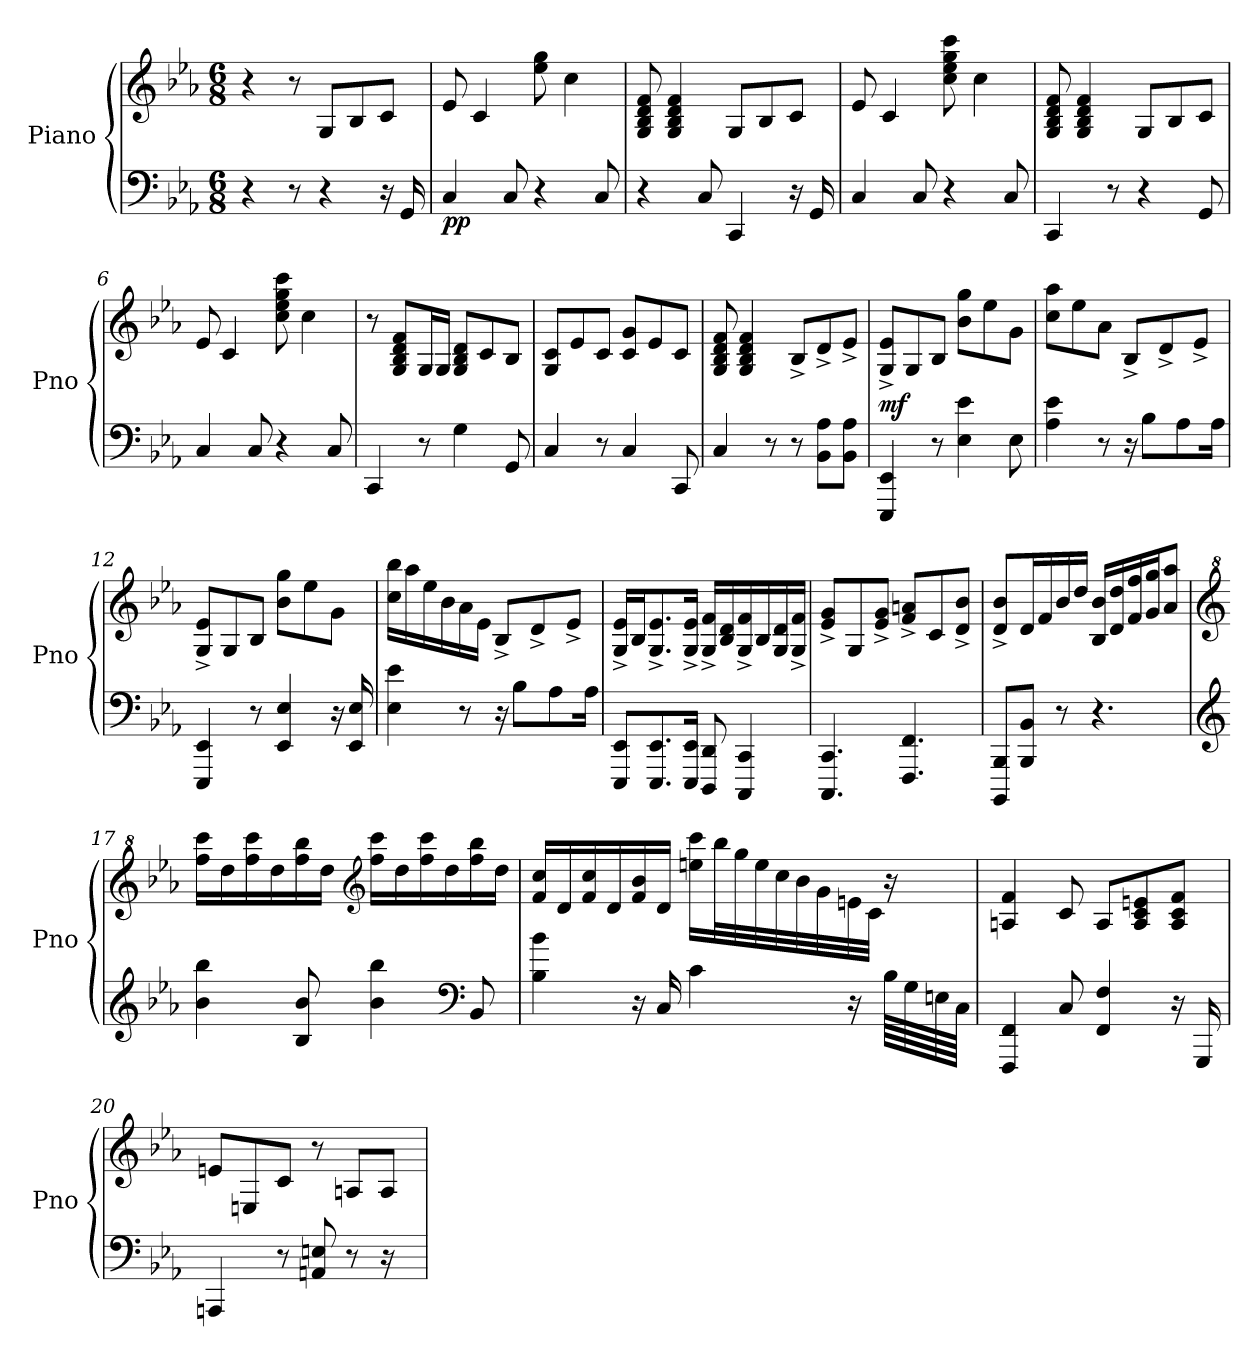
**kern	**kern	**dynam
*part1	*part1	*part1
*staff2	*staff1	*staff1/2
*I"Piano	*	*
*I'Pno	*	*
*clefF4	*clefG2	*
*k[b-e-a-]	*k[b-e-a-]	*
*M6/8	*M6/8	*
=1	=1	=1
4r	4r	.
8r	8r	.
4r	8G/L	.
.	8B-/	.
16r	8c/J	.
16GG/	.	.
=2	=2	=2
!	!	!LO:DY:b=2
!	!	!LO:DY:n=1:b
4C/	8e-/	p p
.	4c/	.
8C/	.	.
4r	8ee-\ 8gg\	.
.	4cc\	.
8C/	.	.
=3	=3	=3
4r	8G/ 8B-/ 8d/ 8f/	.
.	4G/ 4B-/ 4d/ 4f/	.
8C/	.	.
4CC/	8G/L	.
.	8B-/	.
16r	8c/J	.
16GG/	.	.
=4	=4	=4
4C/	8e-/	.
.	4c/	.
8C/	.	.
4r	8cc\ 8ee-\ 8gg\ 8ccc\	.
.	4cc:\	.
8C/	.	.
=5	=5	=5
4CC/	8G/ 8B-/ 8d/ 8f/	.
.	4G/ 4B-/ 4d/ 4f/	.
8r	.	.
4r	8G/L	.
.	8B-/	.
8GG/	8c/J	.
=6	=6	=6
4C/	8e-/	.
.	4c/	.
8C/	.	.
4r	8cc\ 8ee-\ 8gg\ 8ccc\	.
.	4cc:\	.
8C/	.	.
=7	=7	=7
4CC/	8r	.
.	8G/ 8B-/ 8d/ 8f/L	.
8r	16G/L	.
.	16G/JJ	.
4G\	8G/ 8B-/ 8d/L	.
.	8c/	.
8GG/	8B-/J	.
=8	=8	=8
4C/	8G/ 8c/L	.
.	8e-/	.
8r	8c/J	.
4C/	8c/ 8g/L	.
.	8e-/	.
8CC/	8c/J	.
=9	=9	=9
4C/	8G/ 8B-/ 8d/ 8f/	.
.	4G/ 4B-/ 4d/ 4f/	.
8r	.	.
8r	8B-^/L	.
8BB-\ 8A-\L	8d^/	.
8BB-\ 8A-\J	8e-^/J	.
=10	=10	=10
!	!	!LO:DY:b
4EEE-/ 4EE-/	8G/^ 8e-/^L	mf
.	8G/	.
8r	8B-/J	.
4E-\ 4e-\	8b-\ 8gg\L	.
.	8ee-\	.
8E-\	8g\J	.
=11	=11	=11
4A-\ 4e-\	8cc\ 8aa-\L	.
.	8ee-\	.
8r	8a-\J	.
16r	8B-^/L	.
8B-\L	.	.
.	8d^/	.
8A-\	.	.
.	8e-^/J	.
16A-\Jk	.	.
=12	=12	=12
4EEE-/ 4EE-/	8G/^ 8e-/^L	.
.	8G/	.
8r	8B-/J	.
4EE-/ 4E-/	8b-\ 8gg\L	.
.	8ee-\	.
16r	8g\J	.
16EE-/ 16E-/	.	.
=13	=13	=13
4E-\ 4e-\	16cc\ 16bb-\LL	.
.	16aa-\	.
.	16ee-\	.
.	16b-\	.
8r	16a-\	.
.	16e-\JJ	.
16r	8B-^/L	.
8B-\L	.	.
.	8d^/	.
8A-\	.	.
.	8e-^/J	.
16A-\Jk	.	.
=14	=14	=14
8EEE-/ 8EE-/L	16G/^ 16e-/^LL	.
.	16B-/J	.
8.EEE-/ 8.EE-/	8.G/^ 8.e-/^	.
16EEE-/ 16EE-/Jk	16G/^ 16e-/^Jk	.
8DDD/ 8DD/	16G/^ 16f/^LL	.
.	16B-/ 16d/	.
4CCC/ 4CC/	16G/^ 16f/^	.
.	16B-/	.
.	16G/ 16d/	.
.	16G/^ 16f/^JJ	.
=15	=15	=15
4.CCC/ 4.CC/	8e-/^ 8g/^L	.
.	8G/	.
.	8e-/^ 8g/^J	.
4.FFF/ 4.FF/	8f/^ 8an/^L	.
.	8c/	.
.	8d/^ 8b-/^J	.
=16	=16	=16
8BBBB-/ 8BBB-/L	8d/^ 8b-/^L	.
8BBB-/ 8BB-/J	16d/L	.
.	16f/	.
8r	16b-/	.
.	16dd/JJ	.
4.r	16B-/ 16b-/LL	.
.	16d/ 16dd/	.
.	16f/ 16ff/	.
.	16g/ 16gg/J	.
.	8a-/ 8aa-/J	.
=17	=17	=17
*clefG2	*clefG^2	*
4b-\ 4bb-\	16fff\ 16cccc\LL	.
.	16ddd\	.
.	16fff\ 16cccc\	.
.	16ddd\	.
8B-/ 8b-/	16fff\ 16bbb-\	.
.	16ddd\JJ	.
*	*clefG2	*
4b-\ 4bb-\	16ff\ 16ccc\LL	.
.	16dd\	.
.	16ff\ 16ccc\	.
.	16dd\	.
*clefF4	*	*
8BB-/	16ff\ 16bb-\	.
.	16dd\JJ	.
=18	=18	=18
4B-\ 4b-\	16f/ 16cc/LL	.
.	16d/	.
.	16f/ 16cc/	.
.	16d/	.
16r	16f/ 16b-/	.
16C/	16d/JJ	.
4c\	16een\ 16ccc\LL	.
.	32bb-\L	.
.	32gg\	.
.	32ee\	.
.	32cc\	.
.	32b-\	.
.	32g\	.
16r	32en\	.
.	32c\JJJ	.
64B-<\LLLL	16r	.
64G\	.	.
64En\	.	.
64C\JJJJ	.	.
=19	=19	=19
4FFF/ 4FF/	4An/ 4f/	.
8C/	8c/	.
4FF/ 4F/	8A/L	.
.	8A/ 8c/ 8en/	.
16r	8A/ 8c/ 8f/J	.
16GGG/	.	.
=20	=20	=20
4AAAn/	8en/L	.
.	8En/	.
8r	8c/J	.
8AAn/ 8En/	8r	.
8r	8An/L	.
16r	8A/J	.
16ryy	.	.
=	=	=
*-	*-	*-
